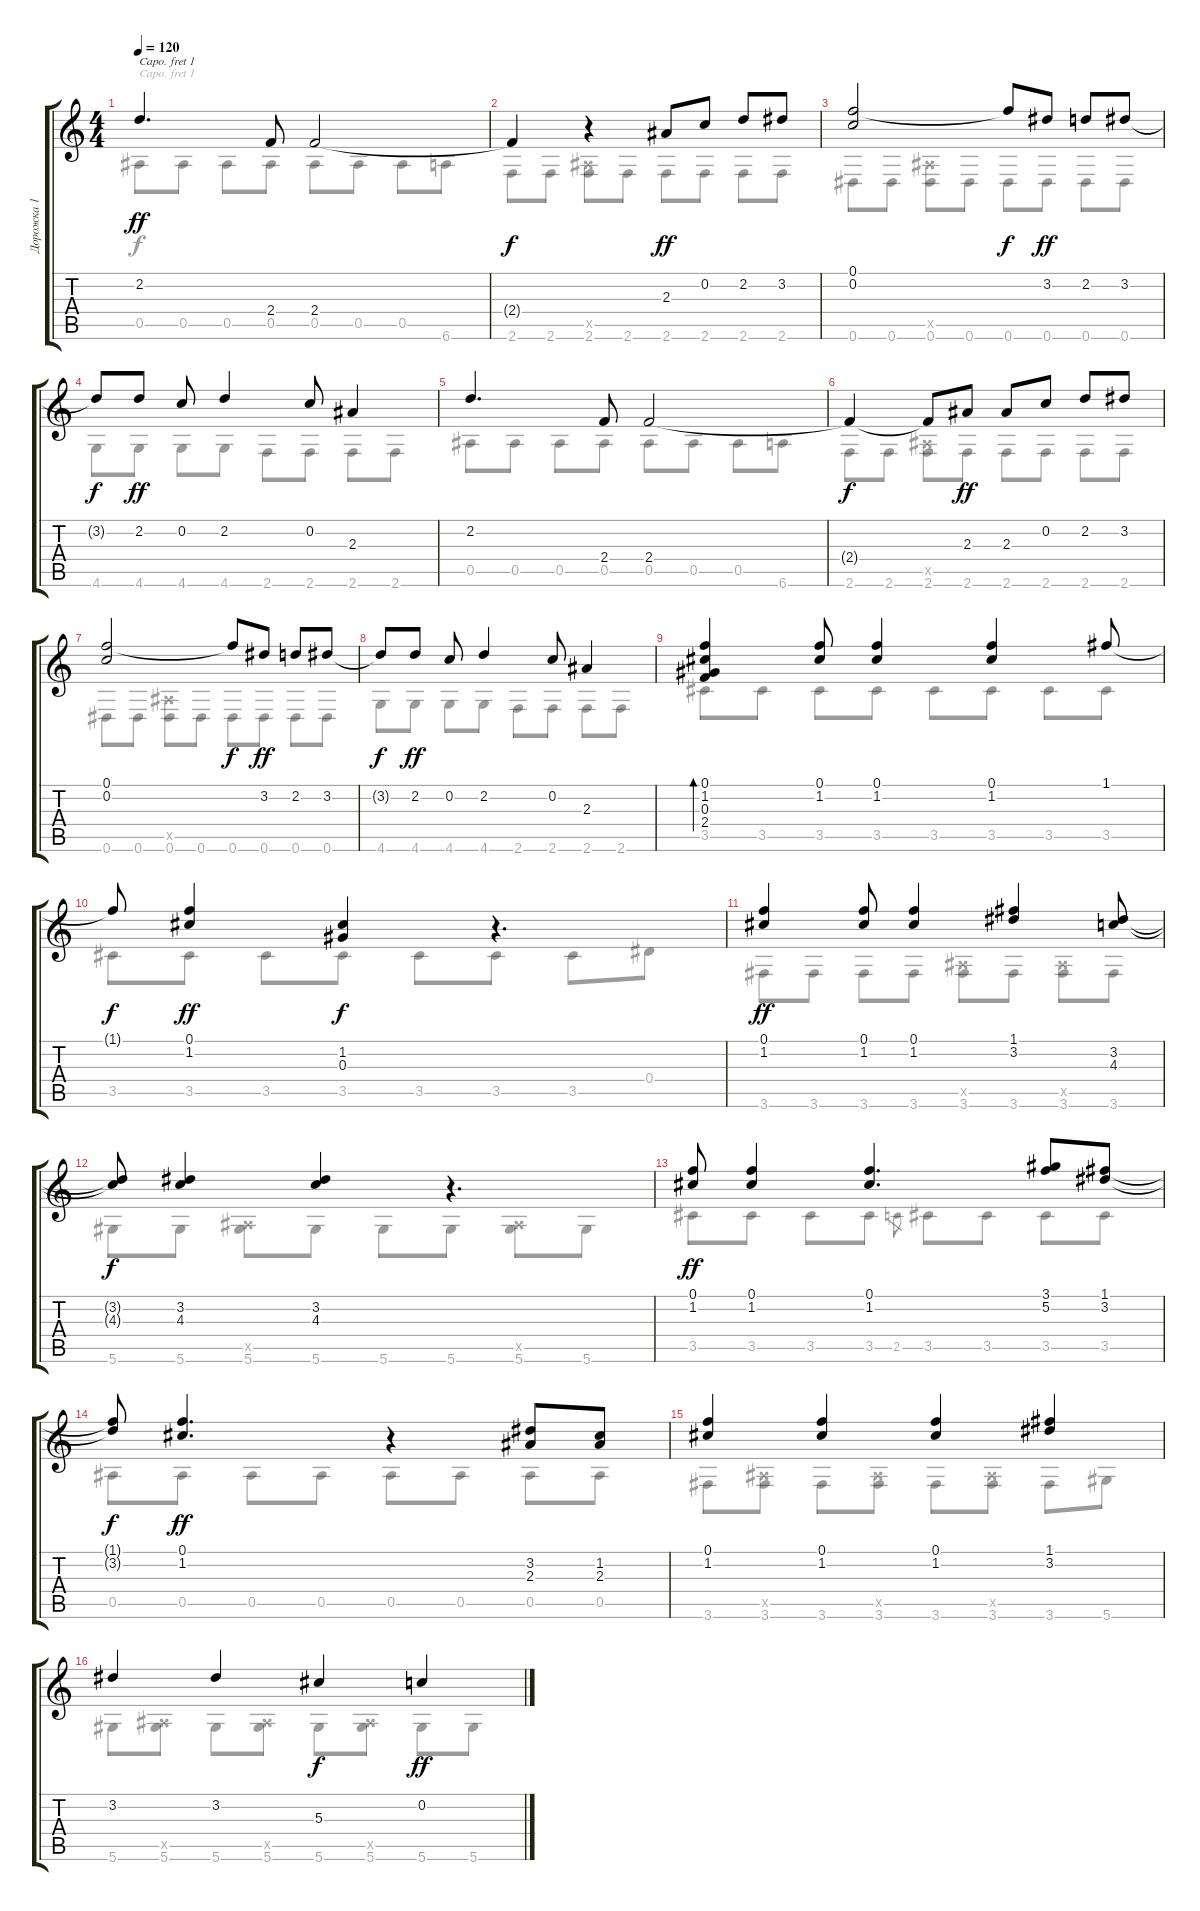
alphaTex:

\track ("Дорожка 1" "Дорожка 1") {instrument acousticguitarsteel}
\staff {score tabs}
\capo 1
\tuning (E4 B3 G3 D3 A2 D2) {hide}
\voice
\ts (4 4)
\tempo 120
\clef g2
\ks c
2.2.4{d dy ff} 2.4.8 2.4.2 |
2.4{t}.4{dy f} r.4 2.3.8{dy ff} 0.2.8 2.2.8 3.2.8 |
(0.1 0.2).2 0.1{t}.8{dy f} 3.2.8{dy ff} 2.2.8 3.2.8 |
3.2{t}.8{dy f} 2.2.8{dy ff} 0.2.8 2.2.4 0.2.8 2.3.4 |
2.2.4{d} 2.4.8 2.4.2 |
2.4{t}.4{dy f} 2.4{t}.8 2.3.8{dy ff} 2.3.8 0.2.8 2.2.8 3.2.8 |
(0.1 0.2).2 0.1{t}.8{dy f} 3.2.8{dy ff} 2.2.8 3.2.8 |
3.2{t}.8{dy f} 2.2.8{dy ff} 0.2.8 2.2.4 0.2.8 2.3.4 |
(0.1 1.2 0.3 2.4).4{bd 60} (0.1 1.2).8 (0.1 1.2).4 (0.1 1.2).4 1.1.8 |
1.1{t}.8{dy f} (0.1 1.2).4{dy ff} (1.2 0.3).4{dy f} r.4{d} |
(0.1 1.2).4{dy ff} (0.1 1.2).8 (0.1 1.2).4 (1.1 3.2).4 (3.2 4.3).8 |
(3.2{t} 4.3{t}).8{dy f} (3.2 4.3).4 (3.2 4.3).4 r.4{d} |
(0.1 1.2).8{dy ff} (0.1 1.2).4 (0.1 1.2).4{d} (3.1 5.2).8 (1.1 3.2).8 |
(1.1{t} 3.2{t}).8{dy f} (0.1 1.2).4{d dy ff} r.4 (3.2 2.3).8 (1.2 2.3).8 |
(0.1 1.2).4 (0.1 1.2).4 (0.1 1.2).4 (1.1 3.2).4 |
3.2.4 3.2.4 5.3.4{dy f} 0.2.4{dy ff}
\voice
\clef g2
\ottava regular
\simile none
\ks c
0.5.8{dy f} 0.5.8 0.5.8 0.5.8 0.5.8 0.5.8 0.5.8 6.6.8 |
2.6.8 2.6.8 (0.5{x} 2.6).8 2.6.8 2.6.8 2.6.8 2.6.8 2.6.8 |
0.6.8 0.6.8 (0.5{x} 0.6).8 0.6.8 0.6.8 0.6.8 0.6.8 0.6.8 |
4.6.8 4.6.8 4.6.8 4.6.8 2.6.8 2.6.8 2.6.8 2.6.8 |
0.5.8 0.5.8 0.5.8 0.5.8 0.5.8 0.5.8 0.5.8 6.6.8 |
2.6.8 2.6.8 (0.5{x} 2.6).8 2.6.8 2.6.8 2.6.8 2.6.8 2.6.8 |
0.6.8 0.6.8 (0.5{x} 0.6).8 0.6.8 0.6.8 0.6.8 0.6.8 0.6.8 |
4.6.8 4.6.8 4.6.8 4.6.8 2.6.8 2.6.8 2.6.8 2.6.8 |
3.5.8 3.5.8 3.5.8 3.5.8 3.5.8 3.5.8 3.5.8 3.5.8 |
3.5.8 3.5.8 3.5.8 3.5.8 3.5.8 3.5.8 3.5.8 0.4.8 |
3.6.8 3.6.8 3.6.8 3.6.8 (0.5{x} 3.6).8 3.6.8 (0.5{x} 3.6).8 3.6.8 |
5.6.8 5.6.8 (0.5{x} 5.6).8 5.6.8 5.6.8 5.6.8 (0.5{x} 5.6).8 5.6.8 |
3.5.8 3.5.8 3.5.8 3.5.8 2.5.8{gr} 3.5.8 3.5.8 3.5.8 3.5.8 |
0.5.8 0.5.8 0.5.8 0.5.8 0.5.8 0.5.8 0.5.8 0.5.8 |
3.6.8 (0.5{x} 3.6).8 3.6.8 (0.5{x} 3.6).8 3.6.8 (0.5{x} 3.6).8 3.6.8 5.6.8 |
5.6.8 (0.5{x} 5.6).8 5.6.8 (0.5{x} 5.6).8 5.6.8 (0.5{x} 5.6).8 5.6.8 5.6.8
